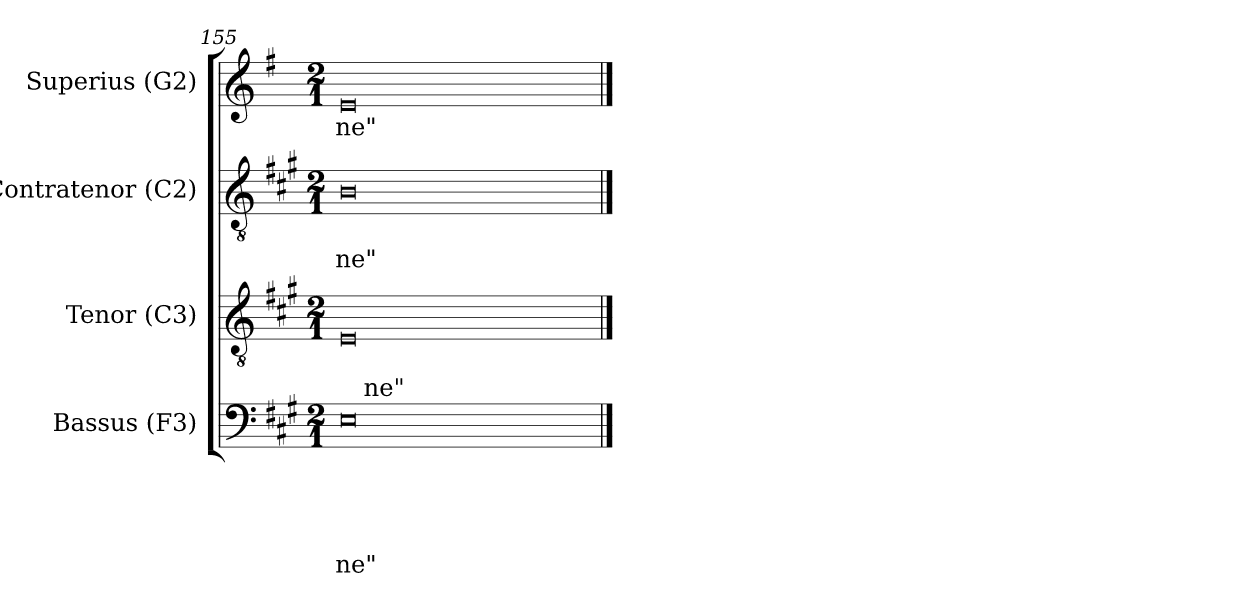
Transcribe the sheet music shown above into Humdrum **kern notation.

**kern	**text	**text	**text	**text	**text	**kern	**kern	**text	**text	**kern	**text
*part4	*part4	*part4	*part4	*part4	*part4	*part3	*part2	*part2	*part2	*part1	*part1
*staff4	*staff4	*staff4	*staff4	*staff4	*staff4	*staff3	*staff2	*staff2	*staff2	*staff1	*staff1
*I"Bassus (F3)	*	*	*	*	*	*I"Tenor (C3)	*I"Contratenor (C2)	*	*	*I"Superius (G2)	*
*I'B	*	*	*	*	*	*I'T	*I'C	*	*	*I'S	*
*clefF4	*	*	*	*	*	*clefGv2	*clefGv2	*	*	*clefG2	*
*k[f#c#g#]	*	*	*	*	*	*k[f#c#g#]	*k[f#c#g#]	*	*	*k[f#]	*
*A:	*	*	*	*	*	*A:	*A:	*	*	*G:	*
*M2/1	*	*	*	*	*	*M2/1	*M2/1	*	*	*M2/1	*
=155	=155	=155	=155	=155	=155	=155	=155	=155	=155	=155	=155
!	!	!	!	!	!LO:LY:b	!	!	!	!LO:LY:b	!	!LO:LY:b
*^	*	*	*	*	*	*	*	*	*	*	*
0E	16.ryy	.	.	.	.	-ne"	0E	0B	.	-ne"	0e	-ne"
!	!LO:TX:a:t=ne"	!	!	!	!	!	!	!	!	!	!	!
.	1ryy	.	.	.	.	.	.	.	.	.	.	.
.	2ryy	.	.	.	.	.	.	.	.	.	.	.
.	4ryy	.	.	.	.	.	.	.	.	.	.	.
.	8ryy	.	.	.	.	.	.	.	.	.	.	.
.	32ryy	.	.	.	.	.	.	.	.	.	.	.
*v	*v	*	*	*	*	*	*	*	*	*	*	*
==	==	==	==	==	==	==	==	==	==	==	==
*-	*-	*-	*-	*-	*-	*-	*-	*-	*-	*-	*-
